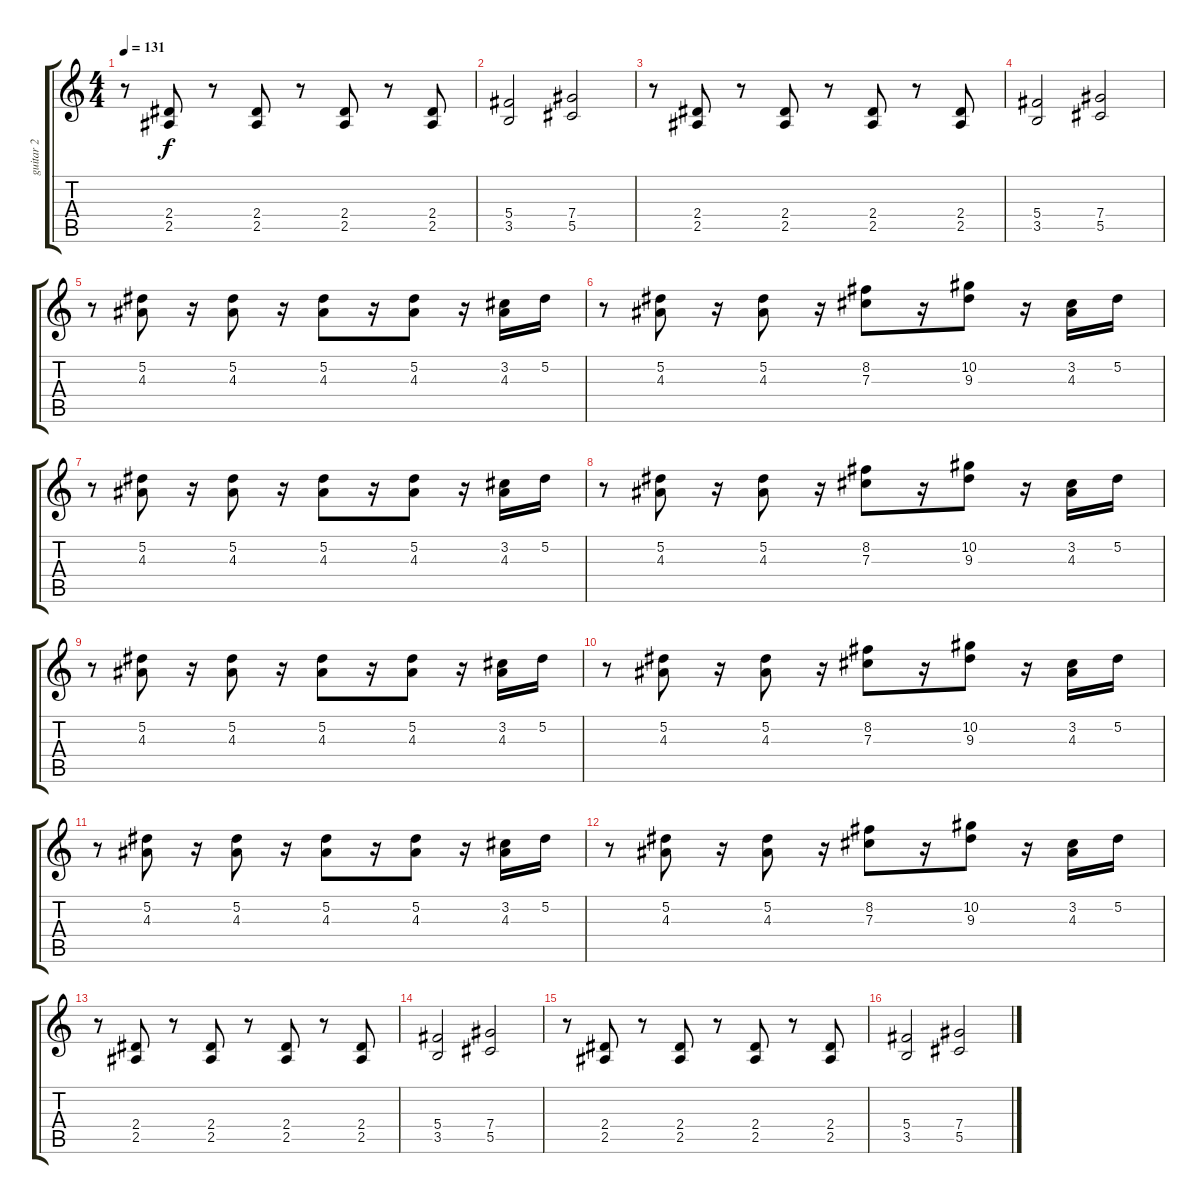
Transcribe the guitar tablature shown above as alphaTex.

\track ("guitar 2" "guitar 2") {instrument distortionguitar}
\staff {score tabs}
\tuning (Eb4 Bb3 Gb3 Db3 Ab2 Eb2) {hide}
\ts (4 4)
\tempo 131
\clef g2
\ks c
r.8{dy f} (2.4 2.5).8 r.8 (2.4 2.5).8 r.8 (2.4 2.5).8 r.8 (2.4 2.5).8 |
(5.4 3.5).2 (7.4 5.5).2 |
r.8 (2.4 2.5).8 r.8 (2.4 2.5).8 r.8 (2.4 2.5).8 r.8 (2.4 2.5).8 |
(5.4 3.5).2 (7.4 5.5).2 |
r.8 (5.2 4.3).8 r.16 (5.2 4.3).8 r.16 (5.2 4.3).8 r.16 (5.2 4.3).8 r.16 (3.2 4.3).16 5.2.16 |
r.8 (5.2 4.3).8 r.16 (5.2 4.3).8 r.16 (8.2 7.3).8 r.16 (10.2 9.3).8 r.16 (3.2 4.3).16 5.2.16 |
r.8 (5.2 4.3).8 r.16 (5.2 4.3).8 r.16 (5.2 4.3).8 r.16 (5.2 4.3).8 r.16 (3.2 4.3).16 5.2.16 |
r.8 (5.2 4.3).8 r.16 (5.2 4.3).8 r.16 (8.2 7.3).8 r.16 (10.2 9.3).8 r.16 (3.2 4.3).16 5.2.16 |
r.8 (5.2 4.3).8 r.16 (5.2 4.3).8 r.16 (5.2 4.3).8 r.16 (5.2 4.3).8 r.16 (3.2 4.3).16 5.2.16 |
r.8 (5.2 4.3).8 r.16 (5.2 4.3).8 r.16 (8.2 7.3).8 r.16 (10.2 9.3).8 r.16 (3.2 4.3).16 5.2.16 |
r.8 (5.2 4.3).8 r.16 (5.2 4.3).8 r.16 (5.2 4.3).8 r.16 (5.2 4.3).8 r.16 (3.2 4.3).16 5.2.16 |
r.8 (5.2 4.3).8 r.16 (5.2 4.3).8 r.16 (8.2 7.3).8 r.16 (10.2 9.3).8 r.16 (3.2 4.3).16 5.2.16 |
r.8 (2.4 2.5).8 r.8 (2.4 2.5).8 r.8 (2.4 2.5).8 r.8 (2.4 2.5).8 |
(5.4 3.5).2 (7.4 5.5).2 |
r.8 (2.4 2.5).8 r.8 (2.4 2.5).8 r.8 (2.4 2.5).8 r.8 (2.4 2.5).8 |
(5.4 3.5).2 (7.4 5.5).2
